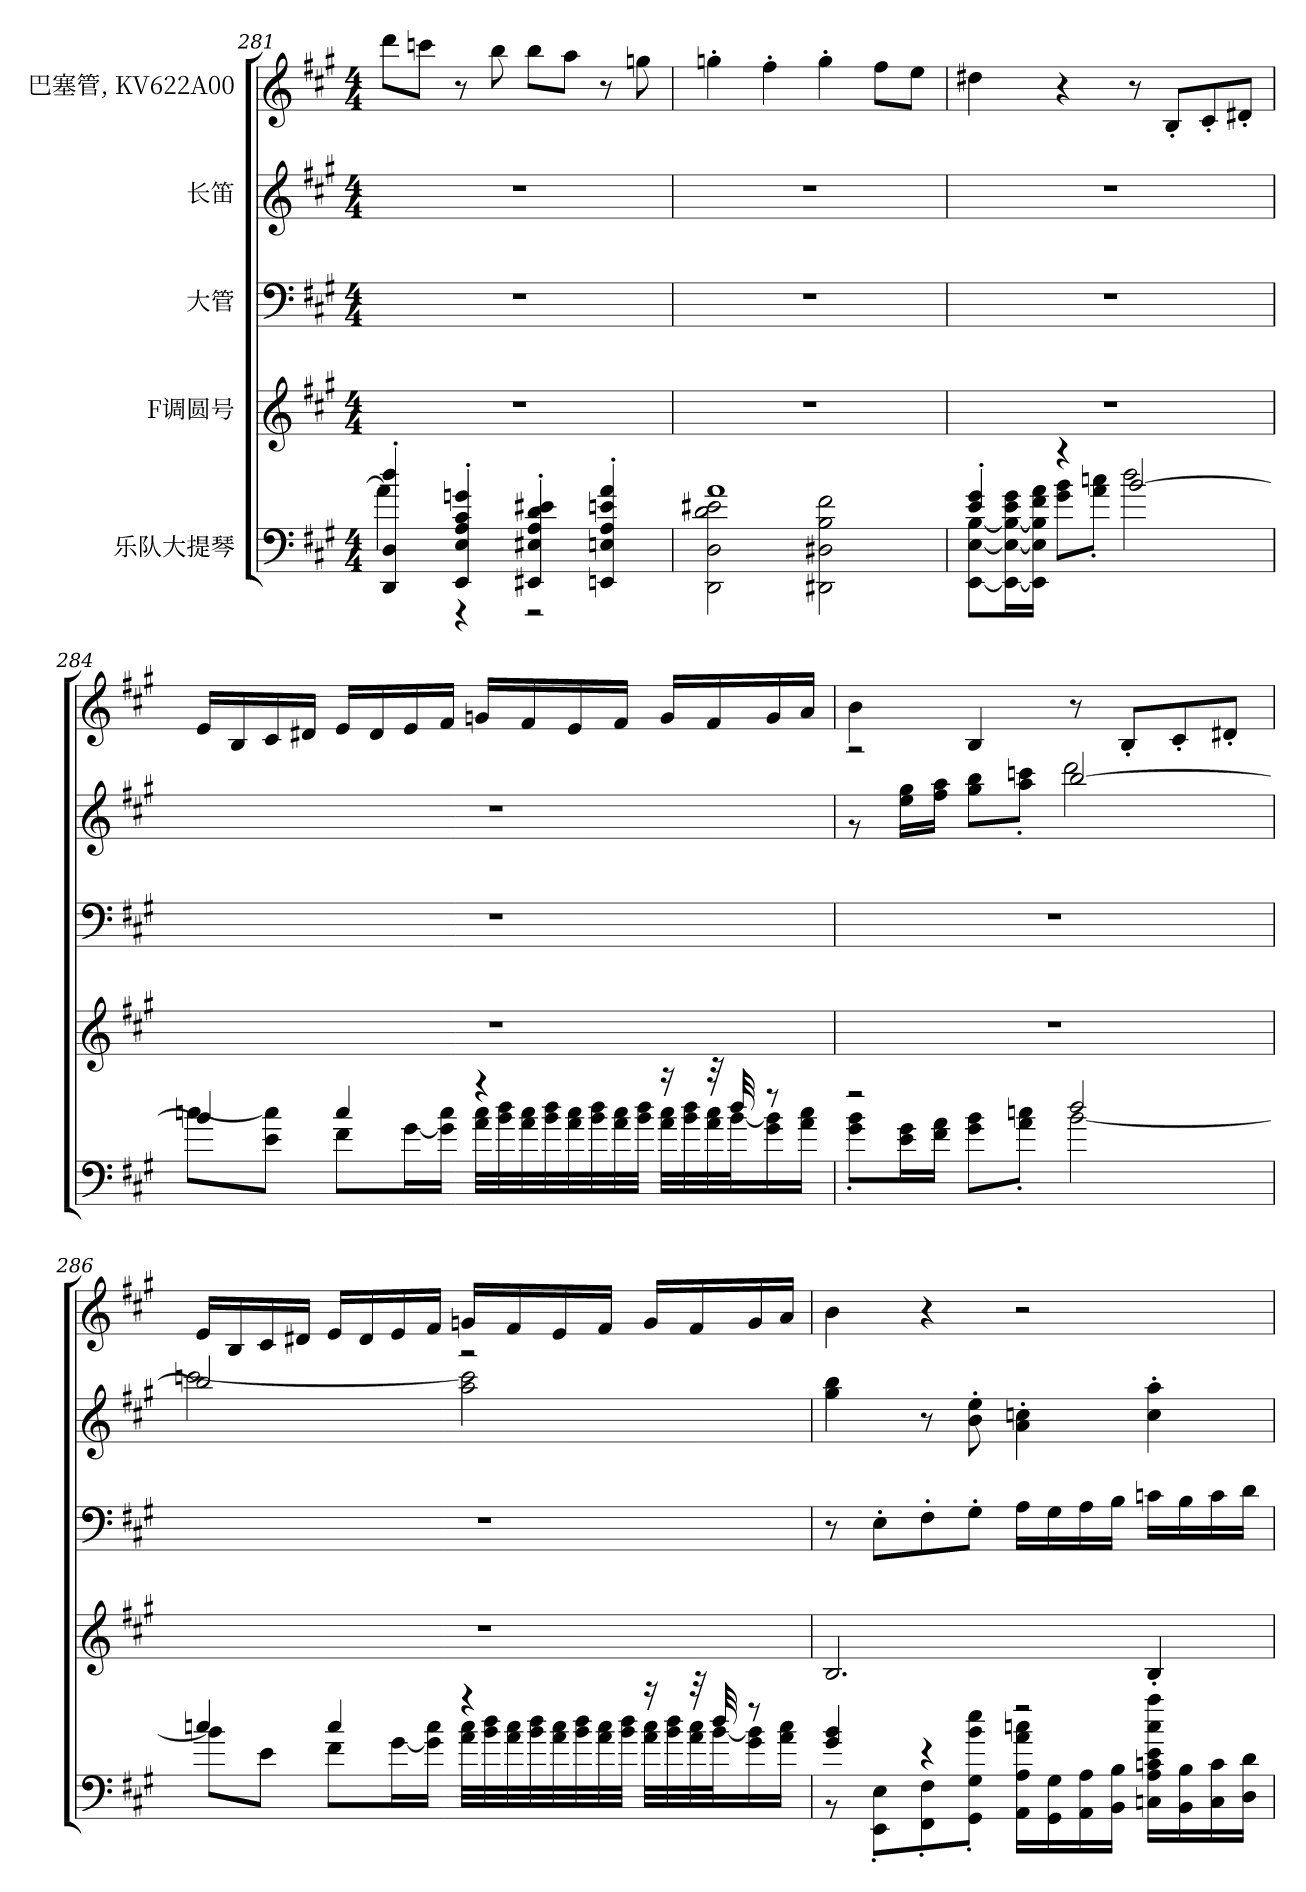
**kern	**kern	**kern	**kern	**kern
*part5	*part4	*part3	*part2	*part1
*staff5	*staff4	*staff3	*staff2	*staff1
*I"乐队大提琴	*I"F调圆号	*I"大管	*I"长笛	*I"巴塞管, KV622A00
*clefF4	*clefG2	*clefF4	*clefG2	*clefG2
*	*ITrd4c7	*	*	*ITrd4c7
*k[f#c#g#]	*k[f#c#]	*k[f#c#g#]	*k[f#c#g#]	*k[f#c#]
*M4/4	*M4/4	*M4/4	*M4/4	*M4/4
=281	=281	=281	=281	=281
*^	*	*	*	*
4DD/' 4D/' 4dd/'	4a\]	1r	1r	1r	8gg\L
.	.	.	.	.	8ffn\J
4EE/' 4E/' 4A/' 4c#/' 4gn/'	4r	.	.	.	8r
.	.	.	.	.	8ee\
4EE#X/' 4E#X/' 4A/' 4d/' 4e#X/'	2r	.	.	.	8ee\L
.	.	.	.	.	8dd\J
4EEn/' 4En/' 4A/' 4en/' 4a/'	.	.	.	.	8r
.	.	.	.	.	8ccn\
!!LO:PB:g=z
=282	=282	=282	=282	=282	=282
1a	2DD\ 2D\ 2d\ 2e#X\	1r	1r	1r	4ccn'\
.	.	.	.	.	4b'\
.	2DD#X\ 2D#X\ 2B\ 2f#\	.	.	.	4cc'\
.	.	.	.	.	8b\L
.	.	.	.	.	8a\J
=283	=283	=283	=283	=283	=283
4e/' 4g#/'	[8EE\ [8E\ [8B\L	1r	1r	1r	4g#X\
.	16EE\_ 16E\_ 16B\_ 16e\ 16g#\L	.	.	.	.
.	16EE\] 16E\] 16B\] 16f#\ 16a\JJ	.	.	.	.
4r	8g#\ 8b\L	.	.	.	4r
.	8a\' 8ccn\'J	.	.	.	.
[2b/	2dd\	.	.	.	8r
.	.	.	.	.	8E'/L
.	.	.	.	.	8F#'/
.	.	.	.	.	8G#X'/J
!!LO:LB:g=z
=284	=284	=284	=284	=284	=284
4b/]	[8ccn\L	1r	1r	1r	16A/LL
.	.	.	.	.	16E/
.	8e\ 8cc\]J	.	.	.	16F#/
.	.	.	.	.	16G#X/JJ
4cc/	8f#\L	.	.	.	16A/LL
.	.	.	.	.	16G#/
.	[16g#\L	.	.	.	16A/
.	16g#\] 16cc\JJ	.	.	.	16B/JJ
4r	32a\ 32cc\LLL	.	.	.	16cn/LL
.	32b\ 32dd\	.	.	.	.
.	32a\ 32cc\	.	.	.	16B/
.	32b\ 32dd\	.	.	.	.
.	32a\ 32cc\	.	.	.	16A/
.	32b\ 32dd\	.	.	.	.
.	32a\ 32cc\	.	.	.	16B/JJ
.	32b\ 32dd\JJJ	.	.	.	.
16r	32a\ 32cc\LLL	.	.	.	16c/LL
.	32b\ 32dd\	.	.	.	.
32r	32a\ 32cc\	.	.	.	16B/
32dd/	[32b\J	.	.	.	.
8r	16g#\ 16b\]	.	.	.	16c/
.	16a\ 16cc\JJ	.	.	.	16d/JJ
!!LO:PB:g=z
=285	=285	=285	=285	=285	=285
*	*	*	*	*^	*
2r	8g#\' 8b\'L	1r	1r	2r	8r	4e\
.	16e\ 16g#\L	.	.	.	16ee\ 16gg#\LL	.
.	16f#\ 16a\JJ	.	.	.	16ff#\ 16aa\JJ	.
.	8g#\ 8b\L	.	.	.	8gg#\ 8bb\L	4E/
.	8a\' 8ccn\'J	.	.	.	8aa\' 8cccn\'J	.
2dd/	[2b\	.	.	[2bb/	2ddd\	8r
.	.	.	.	.	.	8E'/L
.	.	.	.	.	.	8F#'/
.	.	.	.	.	.	8G#X'/J
!!LO:LB:g=z
=286	=286	=286	=286	=286	=286	=286
4ccn/	8b\L]	1r	1r	2bb/]	[2cccn\	16A/LL
.	.	.	.	.	.	16E/
.	8e\J	.	.	.	.	16F#/
.	.	.	.	.	.	16G#X/JJ
4cc/	8f#\L	.	.	.	.	16A/LL
.	.	.	.	.	.	16G#/
.	[16g#\L	.	.	.	.	16A/
.	16g#\] 16cc\JJ	.	.	.	.	16B/JJ
4r	32a\ 32cc\LLL	.	.	2r	2aa\ 2ccc\]	16cn/LL
.	32b\ 32dd\	.	.	.	.	.
.	32a\ 32cc\	.	.	.	.	16B/
.	32b\ 32dd\	.	.	.	.	.
.	32a\ 32cc\	.	.	.	.	16A/
.	32b\ 32dd\	.	.	.	.	.
.	32a\ 32cc\	.	.	.	.	16B/JJ
.	32b\ 32dd\JJJ	.	.	.	.	.
16r	32a\ 32cc\LLL	.	.	.	.	16c/LL
.	32b\ 32dd\	.	.	.	.	.
32r	32a\ 32cc\	.	.	.	.	16B/
32dd/	[32b\J	.	.	.	.	.
8r	16g#\ 16b\]	.	.	.	.	16c/
.	16a\ 16cc\JJ	.	.	.	.	16d/JJ
*	*	*	*	*v	*v	*
!!LO:PB:g=z
=287	=287	=287	=287	=287	=287
4g#/ 4b/	8r	2.E/	8r	4gg#\ 4bb\	4e\
.	8EE\' 8E\'L	.	8E'\L	.	.
4r	8FF#\' 8F#\'	.	8F#'\	8r	4r
.	8GG#\' 8G#\' 8b\' 8ee\'J	.	8G#'\J	8b\' 8ee\'	.
2r	16AA\ 16A\ 16a\ 16ccn\LL	.	16A\LL	4a\' 4ccn\'	2r
.	16GG#\ 16G#\	.	16G#\	.	.
.	16AA\ 16A\	.	16A\	.	.
.	16BB\ 16B\JJ	.	16B\JJ	.	.
.	16Cn\ 16A\ 16cn\ 16e\ 16cc\ 16aa\LL	4E'/	16cn\LL	4cc\' 4aa\'	.
.	16BB\ 16B\	.	16B\	.	.
.	16C\ 16c\	.	16c\	.	.
.	16D\ 16d\JJ	.	16d\JJ	.	.
*v	*v	*	*	*	*
=	=	=	=	=
*-	*-	*-	*-	*-
